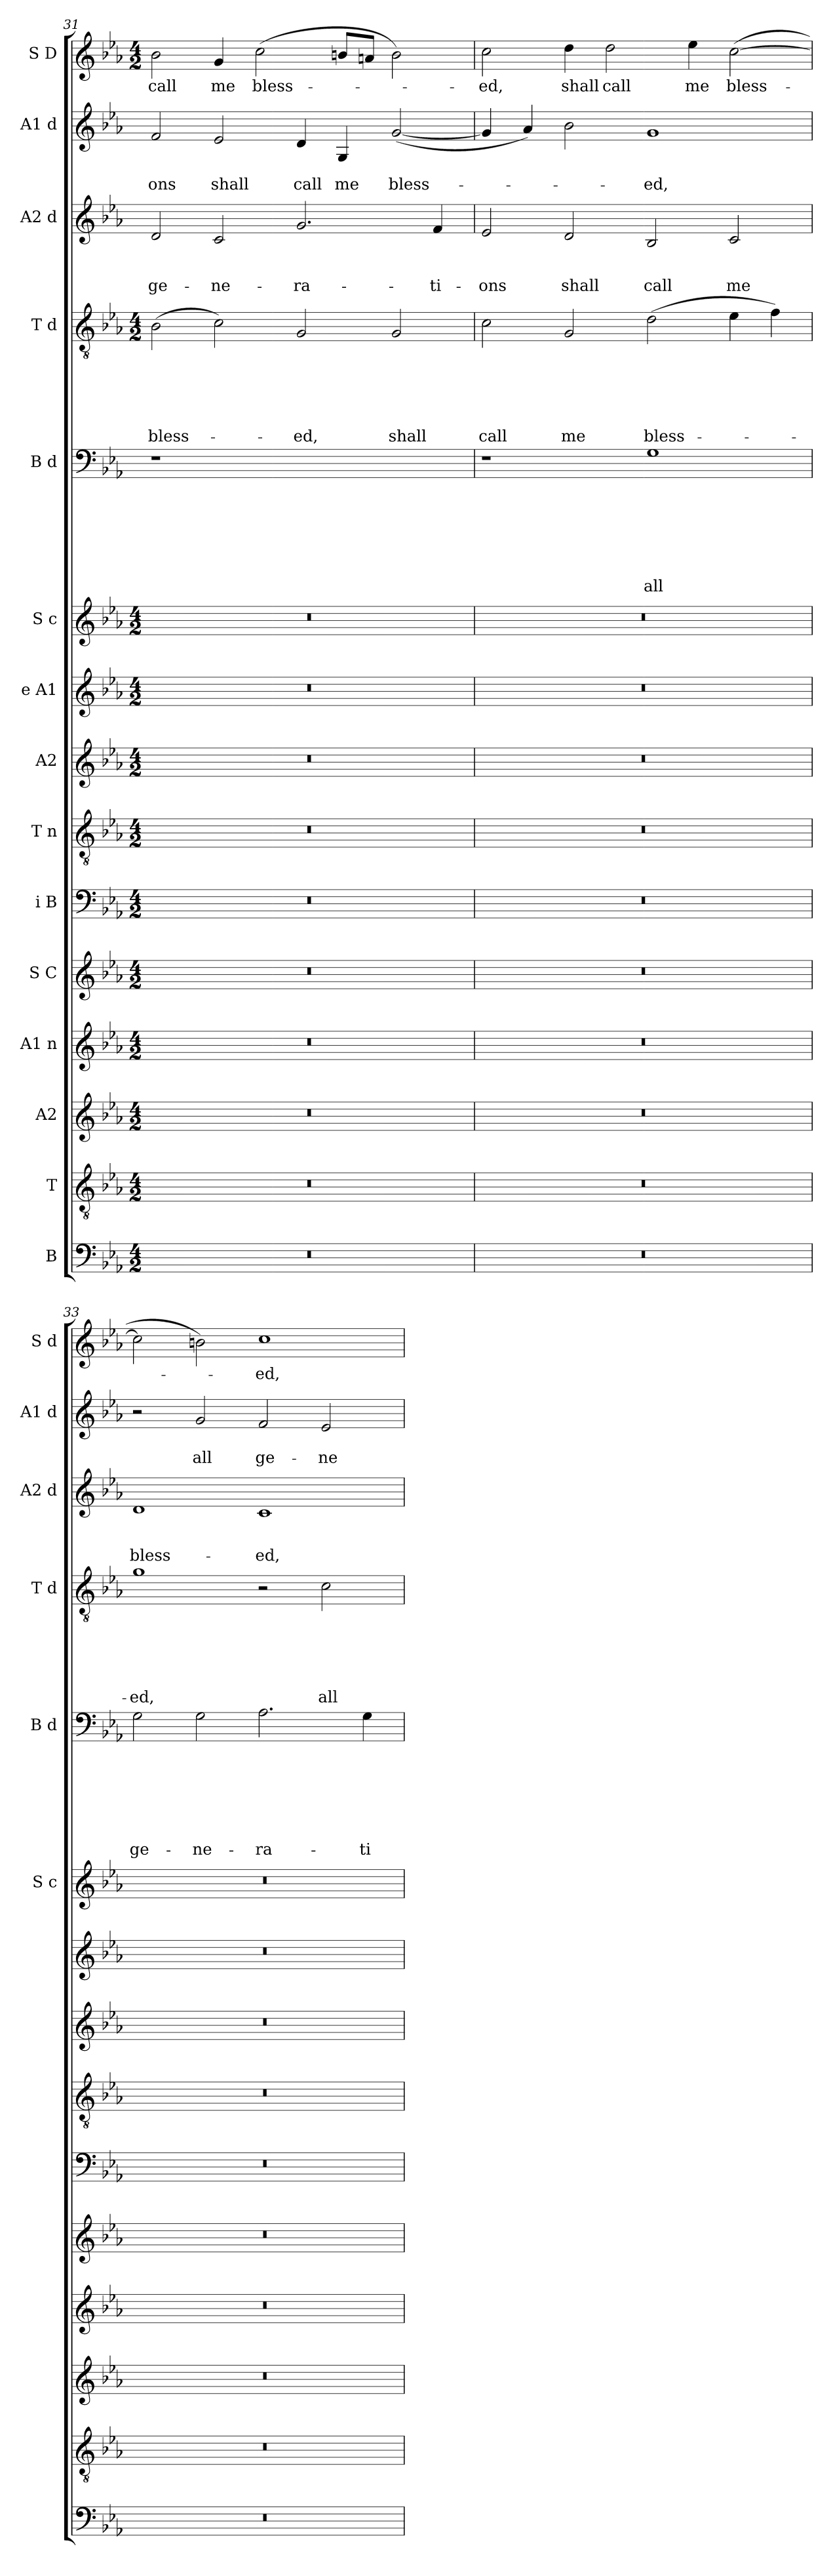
**kern	**kern	**kern	**kern	**kern	**kern	**kern	**kern	**kern	**kern	**kern	**text	**text	**text	**text	**text	**text	**text	**kern	**text	**text	**text	**text	**text	**text	**kern	**text	**text	**text	**kern	**text	**text	**kern	**text
*part15	*part14	*part13	*part12	*part11	*part10	*part9	*part8	*part7	*part6	*part5	*part5	*part5	*part5	*part5	*part5	*part5	*part5	*part4	*part4	*part4	*part4	*part4	*part4	*part4	*part3	*part3	*part3	*part3	*part2	*part2	*part2	*part1	*part1
*staff15	*staff14	*staff13	*staff12	*staff11	*staff10	*staff9	*staff8	*staff7	*staff6	*staff5	*staff5	*staff5	*staff5	*staff5	*staff5	*staff5	*staff5	*staff4	*staff4	*staff4	*staff4	*staff4	*staff4	*staff4	*staff3	*staff3	*staff3	*staff3	*staff2	*staff2	*staff2	*staff1	*staff1
*I"B	*I"T	*I"A2	*I"A1 n	*I"S C	*I"i B	*I"T n	*I"A2	*I"e A1	*I"S c	*I"B d	*	*	*	*	*	*	*	*I"T d	*	*	*	*	*	*	*I"A2 d	*	*	*	*I"A1 d	*	*	*I"S D	*
*	*	*	*	*	*	*	*	*	*I'S c	*I'B d	*	*	*	*	*	*	*	*I'T d	*	*	*	*	*	*	*I'A2 d	*	*	*	*I'A1 d	*	*	*I'S d	*
*clefF4	*clefGv2	*clefG2	*clefG2	*clefG2	*clefF4	*clefGv2	*clefG2	*clefG2	*clefG2	*clefF4	*	*	*	*	*	*	*	*clefGv2	*	*	*	*	*	*	*clefG2	*	*	*	*clefG2	*	*	*clefG2	*
*k[b-e-a-]	*k[b-e-a-]	*k[b-e-a-]	*k[b-e-a-]	*k[b-e-a-]	*k[b-e-a-]	*k[b-e-a-]	*k[b-e-a-]	*k[b-e-a-]	*k[b-e-a-]	*k[b-e-a-]	*	*	*	*	*	*	*	*k[b-e-a-]	*	*	*	*	*	*	*k[b-e-a-]	*	*	*	*k[b-e-a-]	*	*	*k[b-e-a-]	*
*E-:	*E-:	*E-:	*E-:	*E-:	*E-:	*E-:	*E-:	*E-:	*E-:	*E-:	*	*	*	*	*	*	*	*E-:	*	*	*	*	*	*	*E-:	*	*	*	*E-:	*	*	*E-:	*
*M4/2	*M4/2	*M4/2	*M4/2	*M4/2	*M4/2	*M4/2	*M4/2	*M4/2	*M4/2	*	*	*	*	*	*	*	*	*M4/2	*	*	*	*	*	*	*	*	*	*	*	*	*	*M4/2	*
=31	=31	=31	=31	=31	=31	=31	=31	=31	=31	=31	=31	=31	=31	=31	=31	=31	=31	=31	=31	=31	=31	=31	=31	=31	=31	=31	=31	=31	=31	=31	=31	=31	=31
!	!	!	!	!	!	!	!	!	!	!LO:N:vis=1	!	!	!	!	!	!	!	!	!	!	!	!	!	!LO:LY:b	!	!	!	!LO:LY:b	!	!	!LO:LY:b	!	!LO:LY:b
0r	0r	0r	0r	0r	0r	0r	0r	0r	0r	1r	.	.	.	.	.	.	.	(>2B-\	.	.	.	.	.	bless-	2d/	.	.	ge-	2f/	.	-ons	2b-\	call
!	!	!	!	!	!	!	!	!	!	!	!	!	!	!	!	!	!	!	!	!	!	!	!	!	!	!	!	!LO:LY:b	!	!	!LO:LY:b	!	!LO:LY:b
.	.	.	.	.	.	.	.	.	.	.	.	.	.	.	.	.	.	2c\)	.	.	.	.	.	.	2c/	.	.	-ne-	2e-/	.	shall	4g/	me
!	!	!	!	!	!	!	!	!	!	!	!	!	!	!	!	!	!	!	!	!	!	!	!	!	!	!	!	!	!	!	!	!	!LO:LY:b
.	.	.	.	.	.	.	.	.	.	.	.	.	.	.	.	.	.	.	.	.	.	.	.	.	.	.	.	.	.	.	.	(>2cc\	bless-
!	!	!	!	!	!	!	!	!	!	!	!	!	!	!	!	!	!	!	!	!	!	!	!	!LO:LY:b	!	!	!	!LO:LY:b	!	!	!LO:LY:b:rj	!	!
.	.	.	.	.	.	.	.	.	.	1ryy	.	.	.	.	.	.	.	2G/	.	.	.	.	.	-ed,	2.g/	.	.	-ra-	4d/	.	call	.	.
!	!	!	!	!	!	!	!	!	!	!	!	!	!	!	!	!	!	!	!	!	!	!	!	!	!	!	!	!	!	!	!LO:LY:b	!	!
.	.	.	.	.	.	.	.	.	.	.	.	.	.	.	.	.	.	.	.	.	.	.	.	.	.	.	.	.	4G/	.	me	8bn/L	.
.	.	.	.	.	.	.	.	.	.	.	.	.	.	.	.	.	.	.	.	.	.	.	.	.	.	.	.	.	.	.	.	8an/J	.
!	!	!	!	!	!	!	!	!	!	!	!	!	!	!	!	!	!	!	!	!	!	!	!	!LO:LY:b	!	!	!	!	!	!	!LO:LY:b	!	!
.	.	.	.	.	.	.	.	.	.	.	.	.	.	.	.	.	.	2G/	.	.	.	.	.	shall	.	.	.	.	([<2g/	.	bless-	2b\)	.
!	!	!	!	!	!	!	!	!	!	!	!	!	!	!	!	!	!	!	!	!	!	!	!	!	!	!	!	!LO:LY:b	!	!	!	!	!
.	.	.	.	.	.	.	.	.	.	.	.	.	.	.	.	.	.	.	.	.	.	.	.	.	4f/	.	.	-ti-	.	.	.	.	.
!!LO:LB:g=z
=32	=32	=32	=32	=32	=32	=32	=32	=32	=32	=32	=32	=32	=32	=32	=32	=32	=32	=32	=32	=32	=32	=32	=32	=32	=32	=32	=32	=32	=32	=32	=32	=32	=32
!	!	!	!	!	!	!	!	!	!	!	!	!	!	!	!	!	!	!	!	!	!	!	!	!LO:LY:b	!	!	!	!LO:LY:b	!	!	!	!	!LO:LY:b
0r	0r	0r	0r	0r	0r	0r	0r	0r	0r	1r	.	.	.	.	.	.	.	2c\	.	.	.	.	.	call	2e-/	.	.	-ons	4g/]	.	.	2cc\	-ed,
.	.	.	.	.	.	.	.	.	.	.	.	.	.	.	.	.	.	.	.	.	.	.	.	.	.	.	.	.	4a-/)	.	.	.	.
!	!	!	!	!	!	!	!	!	!	!	!	!	!	!	!	!	!	!	!	!	!	!	!	!LO:LY:b	!	!	!	!LO:LY:b	!	!	!	!	!LO:LY:b
.	.	.	.	.	.	.	.	.	.	.	.	.	.	.	.	.	.	2G/	.	.	.	.	.	me	2d/	.	.	shall	2b-\	.	.	4dd\	shall
!	!	!	!	!	!	!	!	!	!	!	!	!	!	!	!	!	!	!	!	!	!	!	!	!	!	!	!	!	!	!	!	!	!LO:LY:b
.	.	.	.	.	.	.	.	.	.	.	.	.	.	.	.	.	.	.	.	.	.	.	.	.	.	.	.	.	.	.	.	2dd\	call
!	!	!	!	!	!	!	!	!	!	!	!	!	!	!	!	!	!LO:LY:b	!	!	!	!	!	!	!LO:LY:b	!	!	!	!LO:LY:b	!	!	!LO:LY:b	!	!
.	.	.	.	.	.	.	.	.	.	1G	.	.	.	.	.	.	all	(>2d\	.	.	.	.	.	bless-	2B-/	.	.	call	1g	.	-ed,	.	.
!	!	!	!	!	!	!	!	!	!	!	!	!	!	!	!	!	!	!	!	!	!	!	!	!	!	!	!	!	!	!	!	!	!LO:LY:b
.	.	.	.	.	.	.	.	.	.	.	.	.	.	.	.	.	.	.	.	.	.	.	.	.	.	.	.	.	.	.	.	4ee-\	me
!	!	!	!	!	!	!	!	!	!	!	!	!	!	!	!	!	!	!	!	!	!	!	!	!	!	!	!	!LO:LY:b	!	!	!	!	!LO:LY:b
.	.	.	.	.	.	.	.	.	.	.	.	.	.	.	.	.	.	4e-\	.	.	.	.	.	.	2c/	.	.	me	.	.	.	(>[>2cc\	bless-
.	.	.	.	.	.	.	.	.	.	.	.	.	.	.	.	.	.	4f\)	.	.	.	.	.	.	.	.	.	.	.	.	.	.	.
=33	=33	=33	=33	=33	=33	=33	=33	=33	=33	=33	=33	=33	=33	=33	=33	=33	=33	=33	=33	=33	=33	=33	=33	=33	=33	=33	=33	=33	=33	=33	=33	=33	=33
!	!	!	!	!	!	!	!	!	!	!	!	!	!	!	!	!	!LO:LY:b	!	!	!	!	!	!	!LO:LY:b	!	!	!	!LO:LY:b	!	!	!	!	!
0r	0r	0r	0r	0r	0r	0r	0r	0r	0r	2G\	.	.	.	.	.	.	ge-	1g	.	.	.	.	.	-ed,	1d	.	.	bless-	2r	.	.	2cc\]	.
!	!	!	!	!	!	!	!	!	!	!	!	!	!	!	!	!	!LO:LY:b	!	!	!	!	!	!	!	!	!	!	!	!	!	!LO:LY:b	!	!
.	.	.	.	.	.	.	.	.	.	2G\	.	.	.	.	.	.	-ne-	.	.	.	.	.	.	.	.	.	.	.	2g/	.	all	2bn\)	.
!	!	!	!	!	!	!	!	!	!	!	!	!	!	!	!	!	!LO:LY:b	!	!	!	!	!	!	!	!	!	!	!LO:LY:b	!	!	!LO:LY:b	!	!LO:LY:b
.	.	.	.	.	.	.	.	.	.	2.A-\	.	.	.	.	.	.	-ra-	2r	.	.	.	.	.	.	1c	.	.	-ed,	2f/	.	ge-	1cc	-ed,
!	!	!	!	!	!	!	!	!	!	!	!	!	!	!	!	!	!	!	!	!	!	!	!	!LO:LY:b	!	!	!	!	!	!	!LO:LY:b	!	!
.	.	.	.	.	.	.	.	.	.	.	.	.	.	.	.	.	.	2c\	.	.	.	.	.	all	.	.	.	.	2e-/	.	-ne-	.	.
!	!	!	!	!	!	!	!	!	!	!	!	!	!	!	!	!	!LO:LY:b	!	!	!	!	!	!	!	!	!	!	!	!	!	!	!	!
.	.	.	.	.	.	.	.	.	.	4G\	.	.	.	.	.	.	-ti-	.	.	.	.	.	.	.	.	.	.	.	.	.	.	.	.
=	=	=	=	=	=	=	=	=	=	=	=	=	=	=	=	=	=	=	=	=	=	=	=	=	=	=	=	=	=	=	=	=	=
*-	*-	*-	*-	*-	*-	*-	*-	*-	*-	*-	*-	*-	*-	*-	*-	*-	*-	*-	*-	*-	*-	*-	*-	*-	*-	*-	*-	*-	*-	*-	*-	*-	*-
